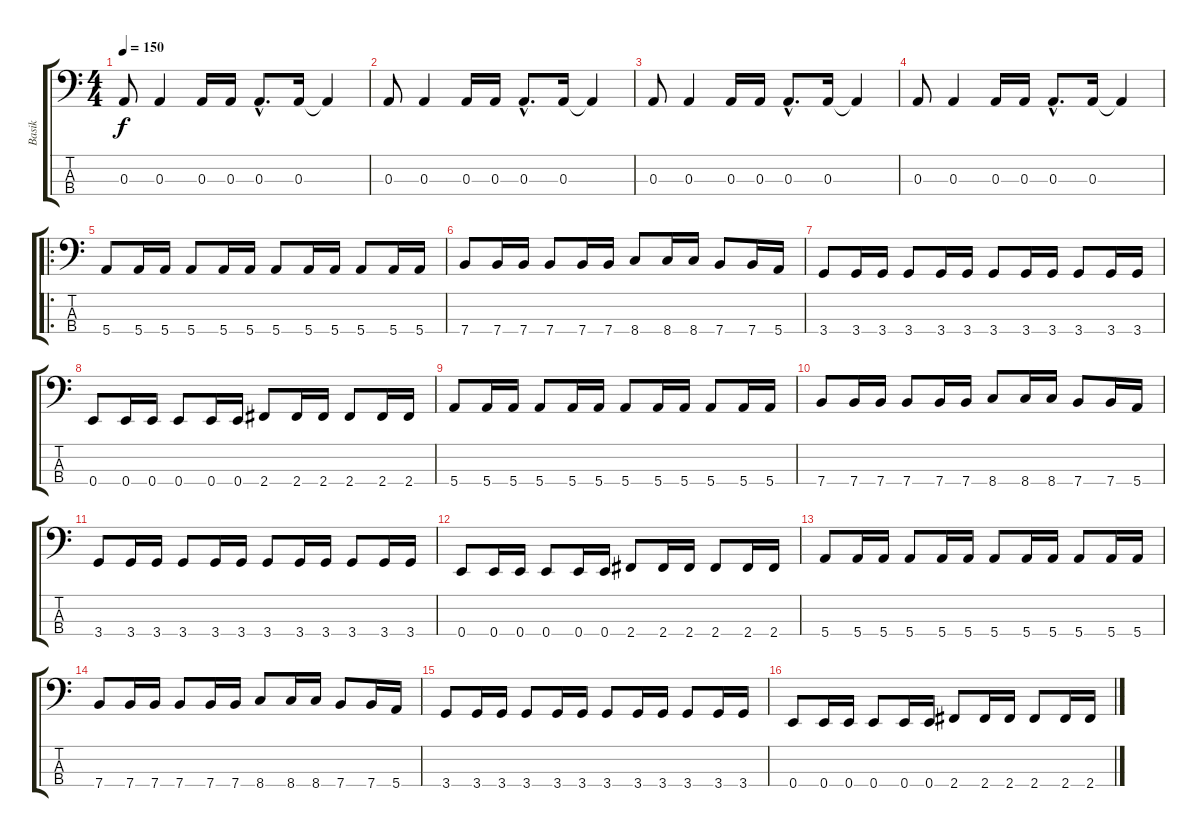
\track ("Basik" "Basik") {instrument electricbassfinger}
\staff {score tabs}
\tuning (G2 D2 A1 E1) {hide}
\ts (4 4)
\tempo 150
\clef f4
\ks c
0.3.8{dy f} 0.3.4 0.3.16 0.3.16 0.3{hac}.8{d} 0.3.16 0.3{t}.4 |
0.3.8 0.3.4 0.3.16 0.3.16 0.3{hac}.8{d} 0.3.16 0.3{t}.4 |
0.3.8 0.3.4 0.3.16 0.3.16 0.3{hac}.8{d} 0.3.16 0.3{t}.4 |
0.3.8 0.3.4 0.3.16 0.3.16 0.3{hac}.8{d} 0.3.16 0.3{t}.4 |
\ro
5.4.8 5.4.16 5.4.16 5.4.8 5.4.16 5.4.16 5.4.8 5.4.16 5.4.16 5.4.8 5.4.16 5.4.16 |
7.4.8 7.4.16 7.4.16 7.4.8 7.4.16 7.4.16 8.4.8 8.4.16 8.4.16 7.4.8 7.4.16 5.4.16 |
3.4.8 3.4.16 3.4.16 3.4.8 3.4.16 3.4.16 3.4.8 3.4.16 3.4.16 3.4.8 3.4.16 3.4.16 |
0.4.8 0.4.16 0.4.16 0.4.8 0.4.16 0.4.16 2.4.8 2.4.16 2.4.16 2.4.8 2.4.16 2.4.16 |
5.4.8 5.4.16 5.4.16 5.4.8 5.4.16 5.4.16 5.4.8 5.4.16 5.4.16 5.4.8 5.4.16 5.4.16 |
7.4.8 7.4.16 7.4.16 7.4.8 7.4.16 7.4.16 8.4.8 8.4.16 8.4.16 7.4.8 7.4.16 5.4.16 |
3.4.8 3.4.16 3.4.16 3.4.8 3.4.16 3.4.16 3.4.8 3.4.16 3.4.16 3.4.8 3.4.16 3.4.16 |
0.4.8 0.4.16 0.4.16 0.4.8 0.4.16 0.4.16 2.4.8 2.4.16 2.4.16 2.4.8 2.4.16 2.4.16 |
5.4.8 5.4.16 5.4.16 5.4.8 5.4.16 5.4.16 5.4.8 5.4.16 5.4.16 5.4.8 5.4.16 5.4.16 |
7.4.8 7.4.16 7.4.16 7.4.8 7.4.16 7.4.16 8.4.8 8.4.16 8.4.16 7.4.8 7.4.16 5.4.16 |
3.4.8 3.4.16 3.4.16 3.4.8 3.4.16 3.4.16 3.4.8 3.4.16 3.4.16 3.4.8 3.4.16 3.4.16 |
0.4.8 0.4.16 0.4.16 0.4.8 0.4.16 0.4.16 2.4.8 2.4.16 2.4.16 2.4.8 2.4.16 2.4.16
